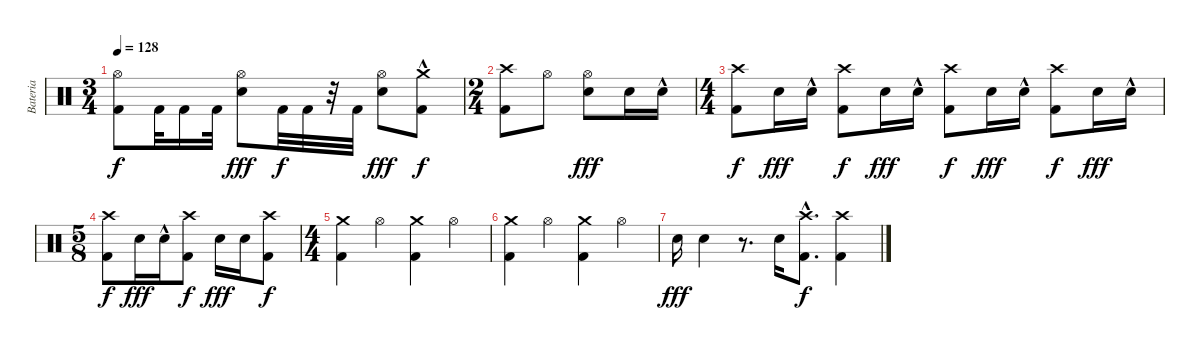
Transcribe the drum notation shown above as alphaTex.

\track ("Bateria" "Bateria") {instrument percussion}
\staff {score}
\articulation defaults
\ts (3 4)
\tempo 128
\clef neutral
\ks c
("Kick (hit) 2" "Hi-Hat (open)").8{dy f} "Kick (hit) 2".32 "Kick (hit) 2".16 "Kick (hit) 2".32 ("Electric Snare (hit)" "Hi-Hat (open)").8{dy fff} "Kick (hit) 2".32{dy f} "Kick (hit) 2".32 r.32 "Kick (hit) 2".32 ("Electric Snare (hit)" "Hi-Hat (open)").8{dy fff} ("Crash medium (hit)" "Kick (hit) 2"{hac}).8{dy f} |
\ts (2 4)
("Crash high (hit)" "Kick (hit) 2").8 "Hi-Hat (open)".8 ("Electric Snare (hit)" "Hi-Hat (open)").8{dy fff} "Electric Snare (hit)".16 "Electric Snare (hit)"{hac}.16 |
\ts (4 4)
("Crash high (hit)" "Kick (hit) 2").8{dy f} "Electric Snare (hit)".16{dy fff} "Electric Snare (hit)"{hac}.16 ("Kick (hit) 2" "Crash high (hit)").8{dy f} "Electric Snare (hit)".16{dy fff} "Electric Snare (hit)"{hac}.16 ("Kick (hit) 2" "Crash high (hit)").8{dy f} "Electric Snare (hit)".16{dy fff} "Electric Snare (hit)"{hac}.16 ("Kick (hit) 2" "Crash high (hit)").8{dy f} "Electric Snare (hit)".16{dy fff} "Electric Snare (hit)"{hac}.16 |
\ts (5 8)
("Kick (hit) 2" "Crash high (hit)").8{dy f} "Electric Snare (hit)".16{dy fff} "Electric Snare (hit)"{hac}.16 ("Kick (hit) 2" "Crash high (hit)").8{dy f} "Electric Snare (hit)".16{dy fff} "Electric Snare (hit)".16 ("Kick (hit) 2" "Crash high (hit)").8{dy f} |
\ts (4 4)
("Kick (hit) 2" "Crash medium (hit)").4 "Hi-Hat (open)".4 ("Kick (hit) 2" "Crash medium (hit)").4 "Hi-Hat (open)".4 |
("Kick (hit) 2" "Crash medium (hit)").4 "Hi-Hat (open)".4 ("Kick (hit) 2" "Crash medium (hit)").4 "Hi-Hat (open)".4 |
"Electric Snare (hit)".16{dy fff} "Electric Snare (hit)".4 r.8{d} "Electric Snare (hit)".16 ("Crash high (hit)"{hac} "Kick (hit) 2"{hac}).8{d dy f} ("Kick (hit) 2" "Crash high (hit)").4
